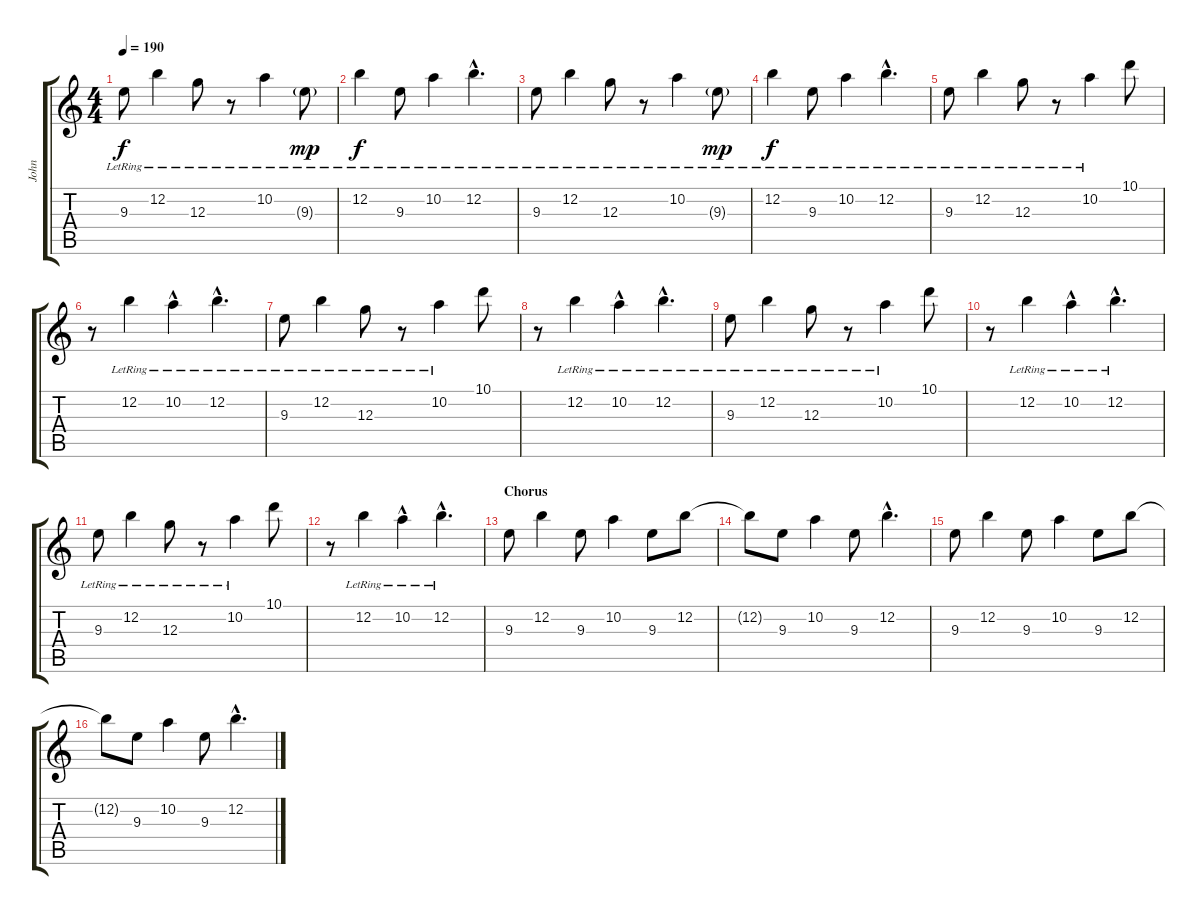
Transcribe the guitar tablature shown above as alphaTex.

\track ("John" "John") {instrument electricguitarclean}
\staff {score tabs}
\tuning (E4 B3 G3 D3 A2 E2) {hide}
\ts (4 4)
\tempo 190
\clef g2
\ks c
9.3{lr}.8{dy f} 12.2{lr}.4 12.3{lr}.8 r.8 10.2{lr}.4 9.3{g lr}.8{dy mp} |
12.2{lr}.4{dy f} 9.3{lr}.8 10.2{lr}.4 12.2{hac lr}.4{d} |
9.3{lr}.8 12.2{lr}.4 12.3{lr}.8 r.8 10.2{lr}.4 9.3{g lr}.8{dy mp} |
12.2{lr}.4{dy f} 9.3{lr}.8 10.2{lr}.4 12.2{hac lr}.4{d} |
9.3{lr}.8 12.2{lr}.4 12.3{lr}.8 r.8 10.2{lr}.4 10.1.8 |
r.8 12.2{lr}.4 10.2{hac lr}.4 12.2{hac lr}.4{d} |
9.3{lr}.8 12.2{lr}.4 12.3{lr}.8 r.8 10.2{lr}.4 10.1.8 |
r.8 12.2{lr}.4 10.2{hac lr}.4 12.2{hac lr}.4{d} |
9.3{lr}.8 12.2{lr}.4 12.3{lr}.8 r.8 10.2{lr}.4 10.1.8 |
r.8 12.2{lr}.4 10.2{hac lr}.4 12.2{hac lr}.4{d} |
9.3{lr}.8 12.2{lr}.4 12.3{lr}.8 r.8 10.2{lr}.4 10.1.8 |
r.8 12.2{lr}.4 10.2{hac lr}.4 12.2{hac lr}.4{d} |
\section ("" "Chorus")
9.3.8 12.2.4 9.3.8 10.2.4 9.3.8 12.2.8 |
12.2{t}.8 9.3.8 10.2.4 9.3.8 12.2{hac}.4{d} |
9.3.8 12.2.4 9.3.8 10.2.4 9.3.8 12.2.8 |
12.2{t}.8 9.3.8 10.2.4 9.3.8 12.2{hac}.4{d}
